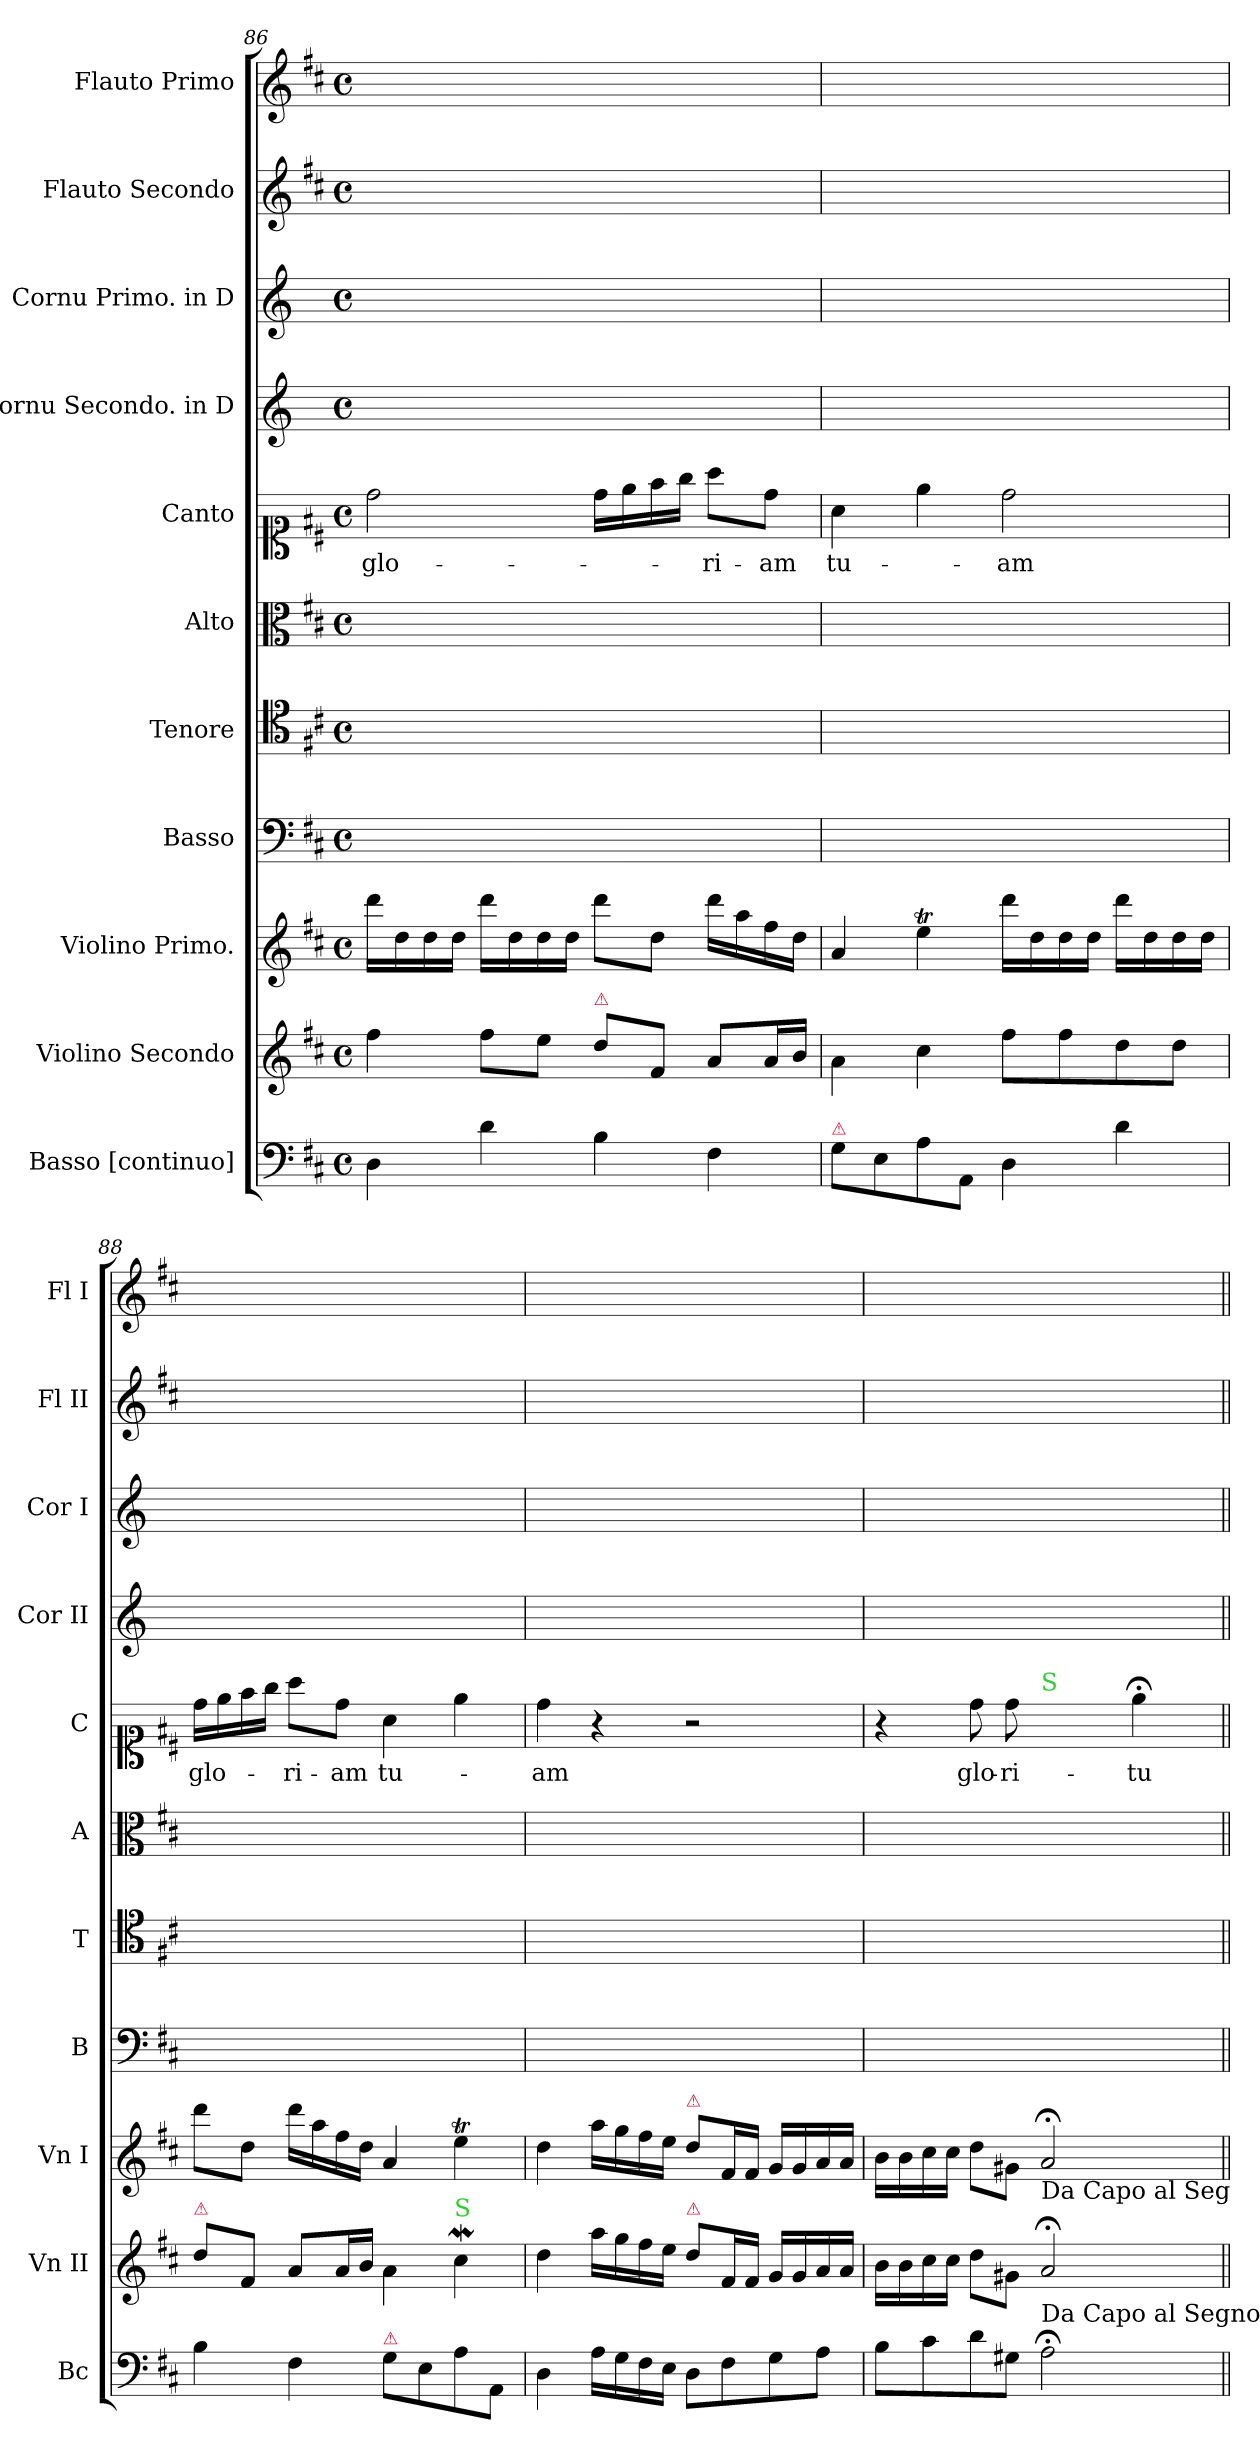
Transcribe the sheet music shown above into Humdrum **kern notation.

**kern	**kern	**kern	**kern	**kern	**kern	**kern	**text	**kern	**kern	**kern	**kern
*part11	*part10	*part9	*part8	*part7	*part6	*part5	*part5	*part4	*part3	*part2	*part1
*staff11	*staff10	*staff9	*staff8	*staff7	*staff6	*staff5	*staff5	*staff4	*staff3	*staff2	*staff1
*I"Basso [continuo]	*I"Violino Secondo	*I"Violino Primo.	*I"Basso	*I"Tenore	*I"Alto	*I"Canto	*	*I"Cornu Secondo. in D	*I"Cornu Primo. in D	*I"Flauto Secondo	*I"Flauto Primo
*I'Bc	*I'Vn II	*I'Vn I	*I'B	*I'T	*I'A	*I'C	*	*I'Cor II	*I'Cor I	*I'Fl II	*I'Fl I
*clefF4	*clefG2	*clefG2	*clefF4	*clefC4	*clefC3	*clefC1	*	*clefG2	*clefG2	*clefG2	*clefG2
*	*	*	*	*	*	*	*	*ITrd-1c-2	*ITrd-1c-2	*	*
*k[f#c#]	*k[f#c#]	*k[f#c#]	*k[f#c#]	*k[f#c#]	*k[f#c#]	*k[f#c#]	*	*k[f#c#]	*k[f#c#]	*k[f#c#]	*k[f#c#]
*M4/4	*M4/4	*M4/4	*M4/4	*M4/4	*M4/4	*M4/4	*	*M4/4	*M4/4	*M4/4	*M4/4
*met(c)	*met(c)	*met(c)	*met(c)	*met(c)	*met(c)	*met(c)	*	*met(c)	*met(c)	*met(c)	*met(c)
=86	=86	=86	=86	=86	=86	=86	=86	=86	=86	=86	=86
4D\	4ff#\	16ddd\LL	1ryy	1ryy	1ryy	2dd\	glo-	1ryy	1ryy	1ryy	1ryy
.	.	16dd\	.	.	.	.	.	.	.	.	.
.	.	16dd\	.	.	.	.	.	.	.	.	.
.	.	16dd\JJ	.	.	.	.	.	.	.	.	.
4d\	8ff#\L	16ddd\LL	.	.	.	.	.	.	.	.	.
.	.	16dd\	.	.	.	.	.	.	.	.	.
.	8ee\J	16dd\	.	.	.	.	.	.	.	.	.
.	.	16dd\JJ	.	.	.	.	.	.	.	.	.
!	!LO:TX:a:color=crimson:t=⚠	!	!	!	!	!	!	!	!	!	!
4B\	8dd\L	8ddd\L	.	.	.	16dd\LL	.	.	.	.	.
.	.	.	.	.	.	16ee\	.	.	.	.	.
.	8f#/J	8dd\J	.	.	.	16ff#\	.	.	.	.	.
.	.	.	.	.	.	16gg\JJ	.	.	.	.	.
4F#\	8a/L	16ddd\LL	.	.	.	8aa\L	-ri-	.	.	.	.
.	.	16aa\	.	.	.	.	.	.	.	.	.
.	16a/L	16ff#\	.	.	.	8dd\J	-am	.	.	.	.
.	16b/JJ	16dd\JJ	.	.	.	.	.	.	.	.	.
=87	=87	=87	=87	=87	=87	=87	=87	=87	=87	=87	=87
!LO:TX:a:color=crimson:t=⚠	!	!	!	!	!	!	!	!	!	!	!
8G\L	4a\	4a/	1ryy	1ryy	1ryy	4a\	tu-	1ryy	1ryy	1ryy	1ryy
8E\	.	.	.	.	.	.	.	.	.	.	.
8A\	4cc#\	4eeT\	.	.	.	4ee\	.	.	.	.	.
8AA/J	.	.	.	.	.	.	.	.	.	.	.
4D\	8ff#\L	16ddd\LL	.	.	.	2dd\	-am	.	.	.	.
.	.	16dd\	.	.	.	.	.	.	.	.	.
.	8ff#\	16dd\	.	.	.	.	.	.	.	.	.
.	.	16dd\JJ	.	.	.	.	.	.	.	.	.
4d\	8dd\	16ddd\LL	.	.	.	.	.	.	.	.	.
.	.	16dd\	.	.	.	.	.	.	.	.	.
.	8dd\J	16dd\	.	.	.	.	.	.	.	.	.
.	.	16dd\JJ	.	.	.	.	.	.	.	.	.
=88	=88	=88	=88	=88	=88	=88	=88	=88	=88	=88	=88
!	!LO:TX:a:color=crimson:t=⚠	!	!	!	!	!	!	!	!	!	!
4B\	8dd\L	8ddd\L	1ryy	1ryy	1ryy	16dd\LL	glo-	1ryy	1ryy	1ryy	1ryy
.	.	.	.	.	.	16ee\	.	.	.	.	.
.	8f#/J	8dd\J	.	.	.	16ff#\	.	.	.	.	.
.	.	.	.	.	.	16gg\JJ	.	.	.	.	.
4F#\	8a/L	16ddd\LL	.	.	.	8aa\L	-ri-	.	.	.	.
.	.	16aa\	.	.	.	.	.	.	.	.	.
.	16a/L	16ff#\	.	.	.	8dd\J	-am	.	.	.	.
.	16b/JJ	16dd\JJ	.	.	.	.	.	.	.	.	.
!LO:TX:a:color=crimson:t=⚠	!	!	!	!	!	!	!	!	!	!	!
8G\L	4a\	4a/	.	.	.	4a\	tu-	.	.	.	.
8E\	.	.	.	.	.	.	.	.	.	.	.
!	!LO:TX:a:color=limegreen:t=S	!	!	!	!	!	!	!	!	!	!
8A\	4cc#W\	4eeT\	.	.	.	4ee\	.	.	.	.	.
8AA/J	.	.	.	.	.	.	.	.	.	.	.
=89	=89	=89	=89	=89	=89	=89	=89	=89	=89	=89	=89
4D\	4dd\	4dd\	1ryy	1ryy	1ryy	4dd\	-am	1ryy	1ryy	1ryy	1ryy
16A\LL	16aa\LL	16aa\LL	.	.	.	4r	.	.	.	.	.
16G\	16gg\	16gg\	.	.	.	.	.	.	.	.	.
16F#\	16ff#\	16ff#\	.	.	.	.	.	.	.	.	.
16E\JJ	16ee\JJ	16ee\JJ	.	.	.	.	.	.	.	.	.
!	!	!LO:TX:a:color=crimson:t=⚠	!	!	!	!	!	!	!	!	!
!	!LO:TX:a:color=crimson:t=⚠	!	!	!	!	!	!	!	!	!	!
8D\L	8dd\L	8dd\L	.	.	.	2r	.	.	.	.	.
8F#\	16f#/L	16f#/L	.	.	.	.	.	.	.	.	.
.	16f#/JJ	16f#/JJ	.	.	.	.	.	.	.	.	.
8G\	16g/LL	16g/LL	.	.	.	.	.	.	.	.	.
.	16g/	16g/	.	.	.	.	.	.	.	.	.
8A\J	16a/	16a/	.	.	.	.	.	.	.	.	.
.	16a/JJ	16a/JJ	.	.	.	.	.	.	.	.	.
=90	=90	=90	=90	=90	=90	=90	=90	=90	=90	=90	=90
8B\L	16b\LL	16b\LL	1ryy	1ryy	1ryy	4r	.	1ryy	1ryy	1ryy	1ryy
.	16b\	16b\	.	.	.	.	.	.	.	.	.
8c#\	16cc#\	16cc#\	.	.	.	.	.	.	.	.	.
.	16cc#\JJ	16cc#\JJ	.	.	.	.	.	.	.	.	.
8d\	8dd\L	8dd\L	.	.	.	8dd\	glo-	.	.	.	.
8G#X\J	8g#X\J	8g#X\J	.	.	.	8dd\	-ri-	.	.	.	.
!	!	!	!	!	!	!LO:TX:a:color=limegreen:t=S	!	!	!	!	!
!	!	!LO:TX:b:t=Da Capo al Seg	!	!	!	!	!	!	!	!	!
!LO:TX:a:t=Da Capo al Segno	!	!	!	!	!	!	!	!	!	!	!
2A;<\	2a;</	2a;</	.	.	.	4dd\yy	-am	.	.	.	.
.	.	.	.	.	.	4ee;<\	tu-	.	.	.	.
=||	=||	=||	=||	=||	=||	=||	=||	=||	=||	=||	=||
*-	*-	*-	*-	*-	*-	*-	*-	*-	*-	*-	*-
